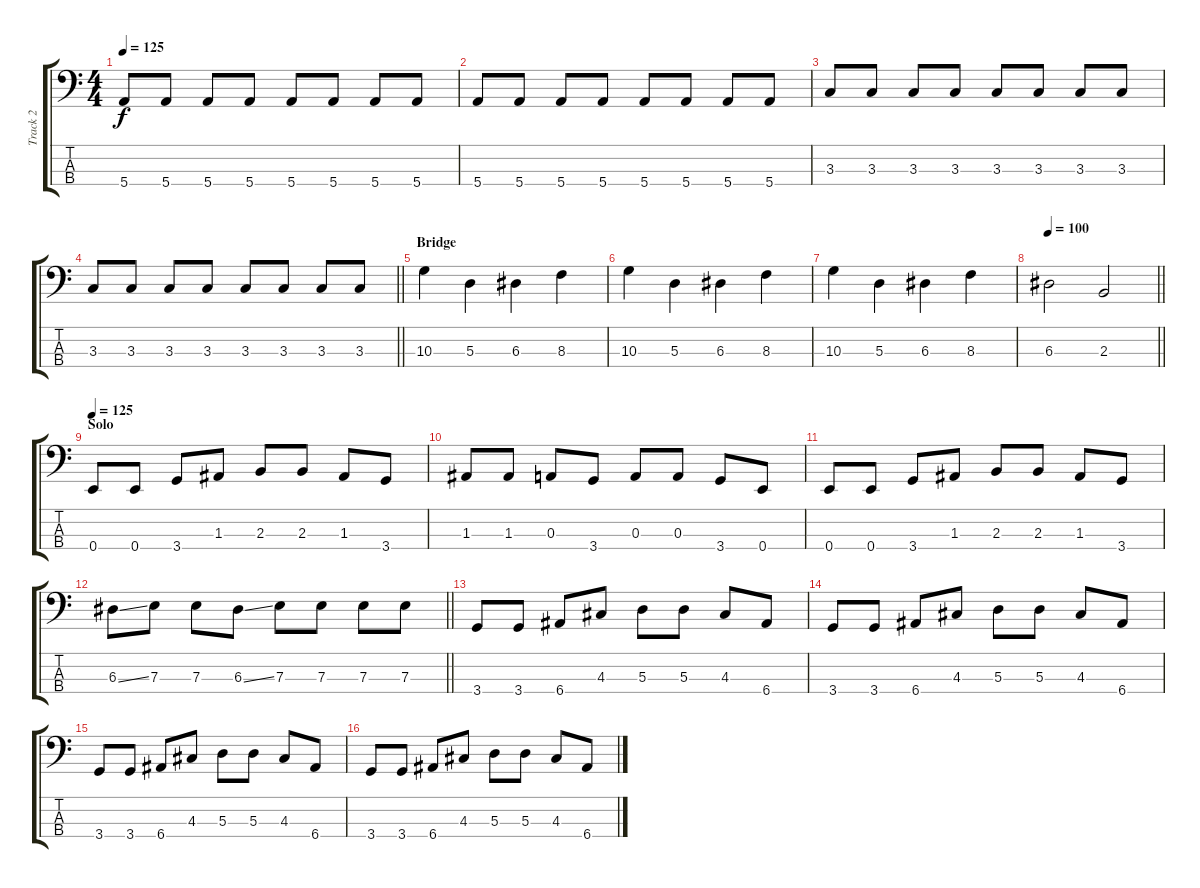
\track ("Track 2" "Track 2") {instrument electricbassfinger}
\staff {score tabs}
\tuning (G2 D2 A1 E1) {hide}
\ts (4 4)
\tempo 125
\clef f4
\ks c
5.4.8{dy f} 5.4.8 5.4.8 5.4.8 5.4.8 5.4.8 5.4.8 5.4.8 |
5.4.8 5.4.8 5.4.8 5.4.8 5.4.8 5.4.8 5.4.8 5.4.8 |
3.3.8 3.3.8 3.3.8 3.3.8 3.3.8 3.3.8 3.3.8 3.3.8 |
\barLineRight lightlight
3.3.8 3.3.8 3.3.8 3.3.8 3.3.8 3.3.8 3.3.8 3.3.8 |
\section ("" "Bridge")
10.3.4 5.3.4 6.3.4 8.3.4 |
10.3.4 5.3.4 6.3.4 8.3.4 |
10.3.4 5.3.4 6.3.4 8.3.4 |
\tempo 100
\barLineRight lightlight
6.3.2 2.3.2 |
\section ("" "Solo")
\tempo 125
0.4.8 0.4.8 3.4.8 1.3.8 2.3.8 2.3.8 1.3.8 3.4.8 |
1.3.8 1.3.8 0.3.8 3.4.8 0.3.8 0.3.8 3.4.8 0.4.8 |
0.4.8 0.4.8 3.4.8 1.3.8 2.3.8 2.3.8 1.3.8 3.4.8 |
\barLineRight lightlight
6.3{ss}.8 7.3.8 7.3.8 6.3{ss}.8 7.3.8 7.3.8 7.3.8 7.3.8 |
3.4.8 3.4.8 6.4.8 4.3.8 5.3.8 5.3.8 4.3.8 6.4.8 |
3.4.8 3.4.8 6.4.8 4.3.8 5.3.8 5.3.8 4.3.8 6.4.8 |
3.4.8 3.4.8 6.4.8 4.3.8 5.3.8 5.3.8 4.3.8 6.4.8 |
3.4.8 3.4.8 6.4.8 4.3.8 5.3.8 5.3.8 4.3.8 6.4.8
